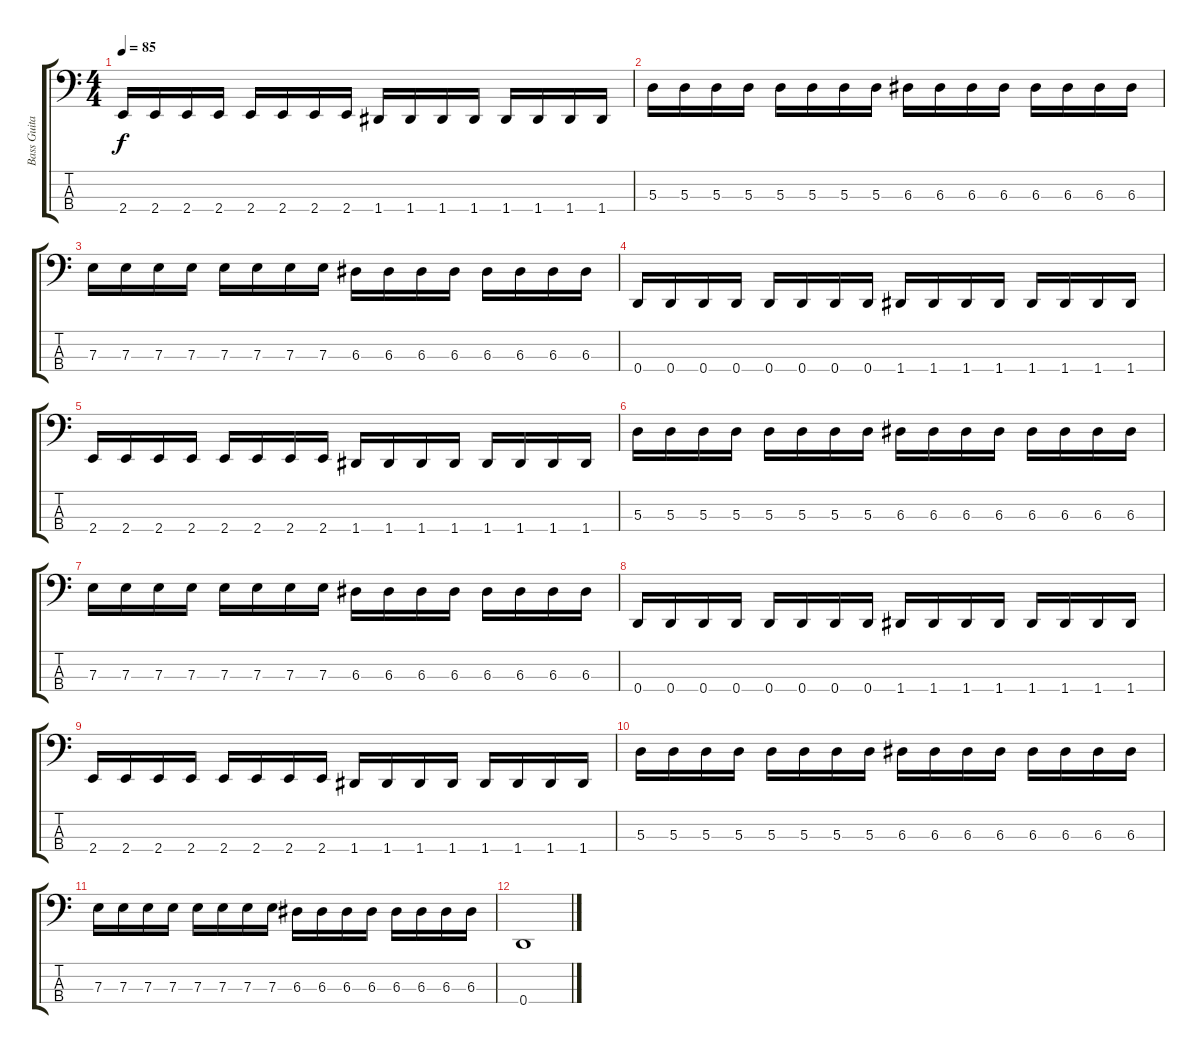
\track ("Bass Guitar" "Bass Guita") {instrument electricbasspick}
\staff {score tabs}
\tuning (G2 D2 A1 D1) {hide}
\ts (4 4)
\tempo 85
\clef f4
\ks c
2.4.16{dy f} 2.4.16 2.4.16 2.4.16 2.4.16 2.4.16 2.4.16 2.4.16 1.4.16 1.4.16 1.4.16 1.4.16 1.4.16 1.4.16 1.4.16 1.4.16 |
5.3.16 5.3.16 5.3.16 5.3.16 5.3.16 5.3.16 5.3.16 5.3.16 6.3.16 6.3.16 6.3.16 6.3.16 6.3.16 6.3.16 6.3.16 6.3.16 |
7.3.16 7.3.16 7.3.16 7.3.16 7.3.16 7.3.16 7.3.16 7.3.16 6.3.16 6.3.16 6.3.16 6.3.16 6.3.16 6.3.16 6.3.16 6.3.16 |
0.4.16 0.4.16 0.4.16 0.4.16 0.4.16 0.4.16 0.4.16 0.4.16 1.4.16 1.4.16 1.4.16 1.4.16 1.4.16 1.4.16 1.4.16 1.4.16 |
2.4.16 2.4.16 2.4.16 2.4.16 2.4.16 2.4.16 2.4.16 2.4.16 1.4.16 1.4.16 1.4.16 1.4.16 1.4.16 1.4.16 1.4.16 1.4.16 |
5.3.16 5.3.16 5.3.16 5.3.16 5.3.16 5.3.16 5.3.16 5.3.16 6.3.16 6.3.16 6.3.16 6.3.16 6.3.16 6.3.16 6.3.16 6.3.16 |
7.3.16 7.3.16 7.3.16 7.3.16 7.3.16 7.3.16 7.3.16 7.3.16 6.3.16 6.3.16 6.3.16 6.3.16 6.3.16 6.3.16 6.3.16 6.3.16 |
0.4.16 0.4.16 0.4.16 0.4.16 0.4.16 0.4.16 0.4.16 0.4.16 1.4.16 1.4.16 1.4.16 1.4.16 1.4.16 1.4.16 1.4.16 1.4.16 |
2.4.16 2.4.16 2.4.16 2.4.16 2.4.16 2.4.16 2.4.16 2.4.16 1.4.16 1.4.16 1.4.16 1.4.16 1.4.16 1.4.16 1.4.16 1.4.16 |
5.3.16 5.3.16 5.3.16 5.3.16 5.3.16 5.3.16 5.3.16 5.3.16 6.3.16 6.3.16 6.3.16 6.3.16 6.3.16 6.3.16 6.3.16 6.3.16 |
7.3.16 7.3.16 7.3.16 7.3.16 7.3.16 7.3.16 7.3.16 7.3.16 6.3.16 6.3.16 6.3.16 6.3.16 6.3.16 6.3.16 6.3.16 6.3.16 |
0.4.1
